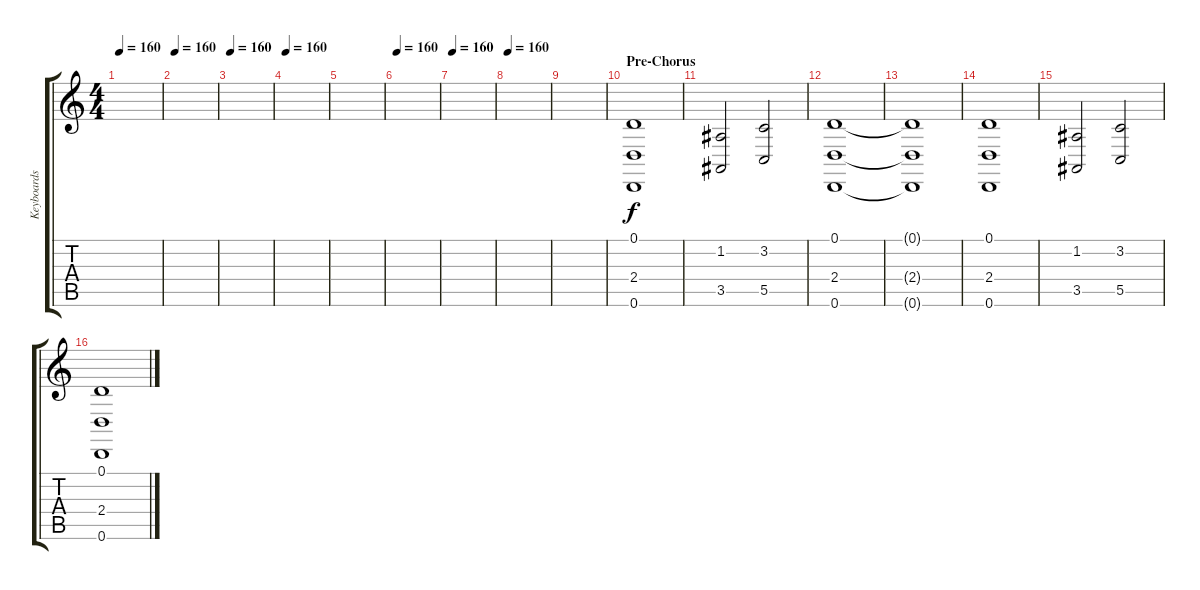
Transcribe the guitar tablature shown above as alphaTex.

\track ("Keyboards III" "Keyboards ") {instrument tremolostrings}
\staff {score tabs}
\tuning (D4 A3 F3 C3 G2 D2) {hide}
\ts (4 4)
\tempo 160
\clef g2
\ks c
|
\tempo 160
|
\tempo 160
|
\tempo 160
|
|
\tempo 160
|
\tempo 160
|
\tempo 160
|
|
\section ("" "Pre-Chorus")
(0.1 2.4 0.6).1 |
(1.2 3.5).2 (3.2 5.5).2 |
(0.1 2.4 0.6).1 |
(0.1{t} 2.4{t} 0.6{t}).1 |
(0.1 2.4 0.6).1 |
(1.2 3.5).2 (3.2 5.5).2 |
(0.1 2.4 0.6).1
